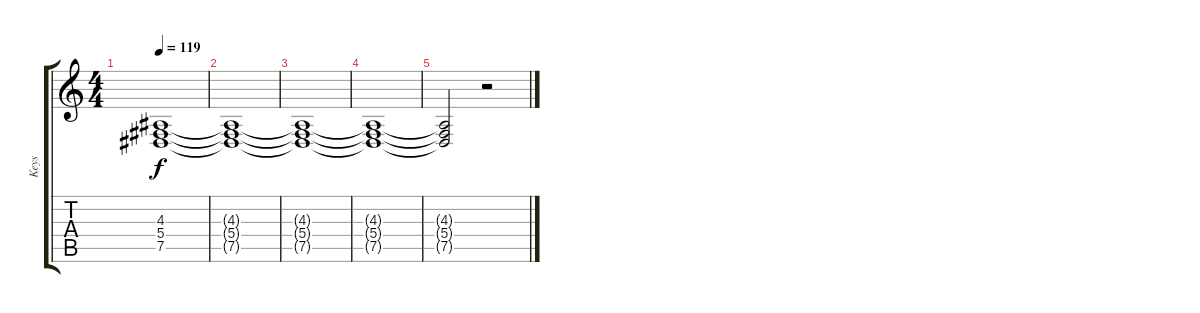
\track ("Keys" "Keys") {instrument synthstrings1}
\staff {score tabs}
\tuning (Eb4 Bb3 Gb3 Db3 Ab2 Eb2) {hide}
\ts (4 4)
\tempo 119
\clef g2
\ks c
(4.3{t} 5.4{t} 7.5{t}).1{dy f} |
(4.3{t} 5.4{t} 7.5{t}).1 |
(4.3{t} 5.4{t} 7.5{t}).1 |
(4.3{t} 5.4{t} 7.5{t}).1 |
(4.3{t} 5.4{t} 7.5{t}).2 r.2
